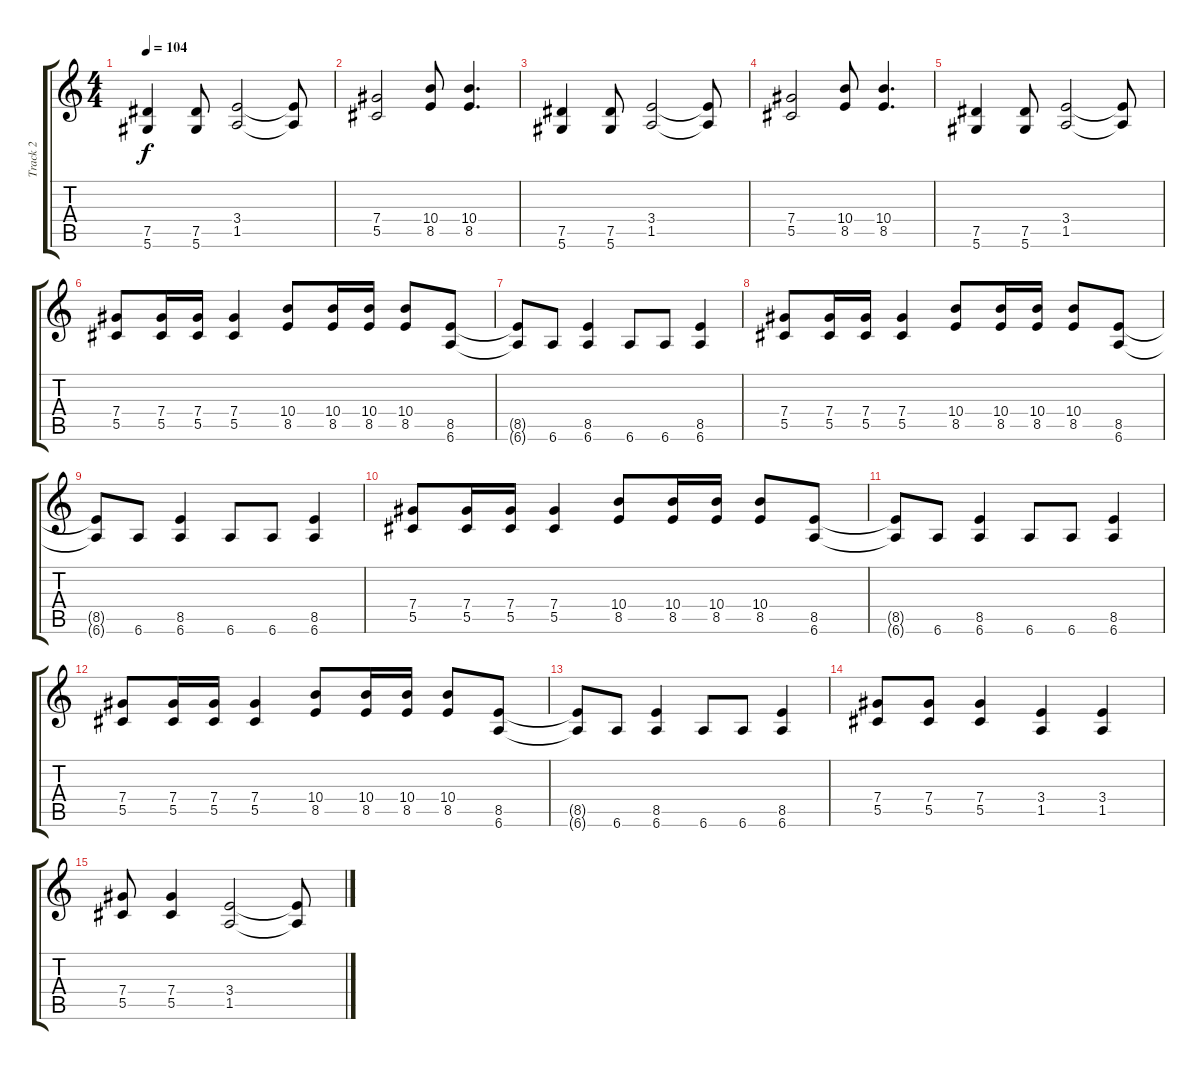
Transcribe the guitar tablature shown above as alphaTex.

\track ("Track 2" "Track 2") {instrument electricguitarclean}
\staff {score tabs}
\tuning (Eb4 Bb3 Gb3 Db3 Ab2 Eb2) {hide}
\ts (4 4)
\tempo 104
\clef g2
\ks c
(7.5 5.6).4{dy f} (7.5 5.6).8 (3.4 1.5).2 (3.4{t} 1.5{t}).8 |
(7.4 5.5).2 (10.4 8.5).8 (10.4 8.5).4{d} |
(7.5 5.6).4 (7.5 5.6).8 (3.4 1.5).2 (3.4{t} 1.5{t}).8 |
(7.4 5.5).2 (10.4 8.5).8 (10.4 8.5).4{d} |
(7.5 5.6).4 (7.5 5.6).8 (3.4 1.5).2 (3.4{t} 1.5{t}).8 |
(7.4 5.5).8 (7.4 5.5).16 (7.4 5.5).16 (7.4 5.5).4 (10.4 8.5).8 (10.4 8.5).16 (10.4 8.5).16 (10.4 8.5).8 (8.5 6.6).8 |
(8.5{t} 6.6{t}).8 6.6.8 (8.5 6.6).4 6.6.8 6.6.8 (8.5 6.6).4 |
(7.4 5.5).8 (7.4 5.5).16 (7.4 5.5).16 (7.4 5.5).4 (10.4 8.5).8 (10.4 8.5).16 (10.4 8.5).16 (10.4 8.5).8 (8.5 6.6).8 |
(8.5{t} 6.6{t}).8 6.6.8 (8.5 6.6).4 6.6.8 6.6.8 (8.5 6.6).4 |
(7.4 5.5).8 (7.4 5.5).16 (7.4 5.5).16 (7.4 5.5).4 (10.4 8.5).8 (10.4 8.5).16 (10.4 8.5).16 (10.4 8.5).8 (8.5 6.6).8 |
(8.5{t} 6.6{t}).8 6.6.8 (8.5 6.6).4 6.6.8 6.6.8 (8.5 6.6).4 |
(7.4 5.5).8 (7.4 5.5).16 (7.4 5.5).16 (7.4 5.5).4 (10.4 8.5).8 (10.4 8.5).16 (10.4 8.5).16 (10.4 8.5).8 (8.5 6.6).8 |
(8.5{t} 6.6{t}).8 6.6.8 (8.5 6.6).4 6.6.8 6.6.8 (8.5 6.6).4 |
(7.4 5.5).8 (7.4 5.5).8 (7.4 5.5).4 (3.4 1.5).4 (3.4 1.5).4 |
(7.4 5.5).8 (7.4 5.5).4 (3.4 1.5).2 (3.4{t} 1.5{t}).8
